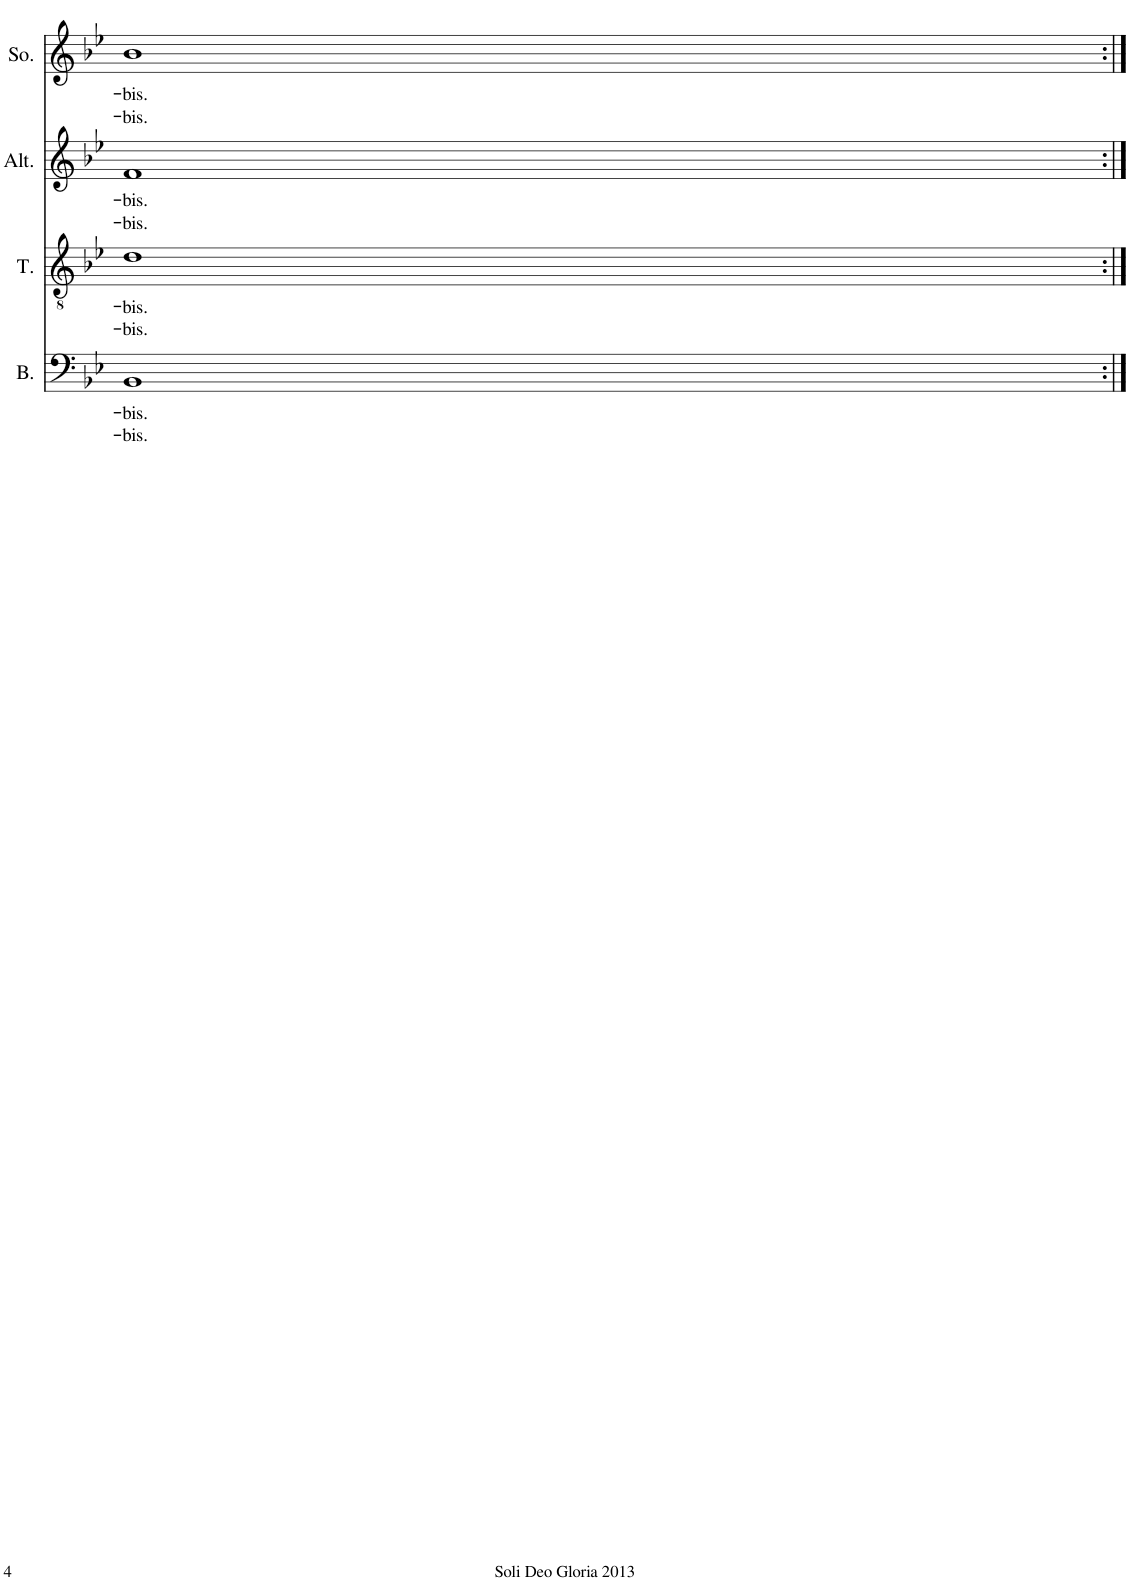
**kern	**text	**text	**kern	**text	**text	**kern	**text	**text	**kern	**text	**text
*part4	*part4	*part4	*part3	*part3	*part3	*part2	*part2	*part2	*part1	*part1	*part1
*staff4	*staff4	*staff4	*staff3	*staff3	*staff3	*staff2	*staff2	*staff2	*staff1	*staff1	*staff1
*I"Basse	*	*	*I"Ténor	*	*	*I"Alto	*	*	*I"Soprano	*	*
*I'B.	*	*	*I'T.	*	*	*I'Alt.	*	*	*I'So.	*	*
!!LO:PB:g=z
*clefF4	*	*	*clefGv2	*	*	*clefG2	*	*	*clefG2	*	*
*k[b-e-]	*	*	*k[b-e-]	*	*	*k[b-e-]	*	*	*k[b-e-]	*	*
*M4/4	*	*	*M4/4	*	*	*M4/4	*	*	*M4/4	*	*
=16	=16	=16	=16	=16	=16	=16	=16	=16	=16	=16	=16
!	!LO:LY:b	!LO:LY:b	!	!LO:LY:b	!LO:LY:b	!	!LO:LY:b	!LO:LY:b	!	!LO:LY:b	!LO:LY:b
1BB-	-bis.	-bis.	1d	-bis.	-bis.	1f	-bis.	-bis.	1b-	-bis.	-bis.
=:|!	=:|!	=:|!	=:|!	=:|!	=:|!	=:|!	=:|!	=:|!	=:|!	=:|!	=:|!
*-	*-	*-	*-	*-	*-	*-	*-	*-	*-	*-	*-
